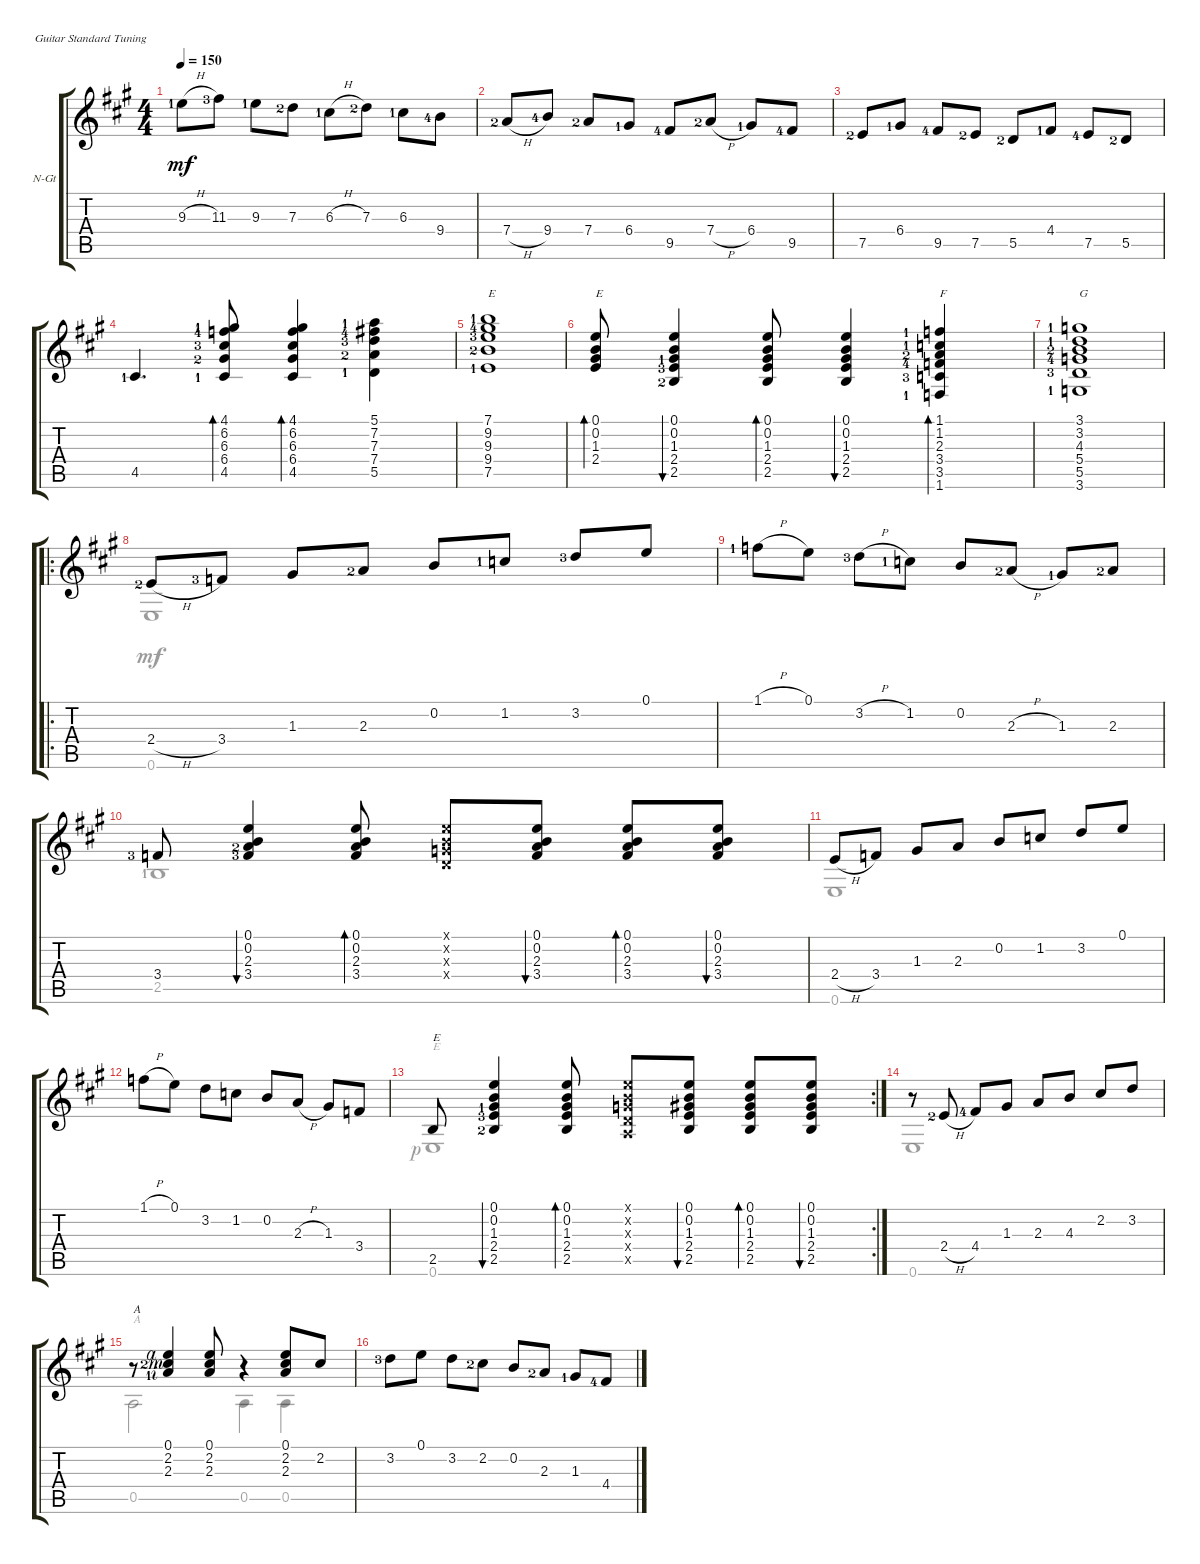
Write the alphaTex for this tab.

\defaultSystemsLayout 4
\bracketExtendMode groupsimilarinstruments
\firstSystemTrackNameOrientation horizontal
\otherSystemsTrackNameOrientation horizontal
\track ("Nylon Guitar" "N-Gt") {instrument acousticguitarsteel}
\staff {score tabs}
\tuning (E4 B3 G3 D3 A2 E2)
\voice
\ts (4 4)
\tempo 150
\clef g2
\ks a
9.3{h lf 2}.8{dy mf} 11.3{lf 4}.8 9.3{lf 2}.8 7.3{lf 3}.8 6.3{h lf 2}.8 7.3{lf 3}.8 6.3{lf 2}.8 9.4{lf 5}.8 |
7.4{h lf 3}.8 9.4{lf 5}.8 7.4{lf 3}.8 6.4{lf 2}.8 9.5{lf 5}.8 7.4{h lf 3}.8 6.4{lf 2}.8 9.5{lf 5}.8 |
7.5{lf 3}.8 6.4{lf 2}.8 9.5{lf 5}.8 7.5{lf 3}.8 5.5{lf 3}.8 4.4{lf 2}.8 7.5{lf 5}.8 5.5{lf 3}.8 |
4.5{lf 2}.4{d} (4.5{lf 2} 6.4{lf 3} 6.3{lf 4} 6.2{lf 5} 4.1{lf 2}).8{bd 30} (4.5 6.4 6.3 6.2 4.1).4{bd 30} (5.1{lf 2} 7.2{lf 5} 7.3{lf 4} 7.4{lf 3} 5.5{lf 2}).4 |
(7.1{lf 2} 9.2{lf 5} 9.3{lf 4} 9.4{lf 3} 7.5{lf 2}).1{txt "E"} |
(0.1 0.2 1.3 2.4).8{bd 30 txt "E"} (1.3{lf 2} 2.4{lf 4} 2.5{lf 3} 0.2 0.1).4{bu 30} (1.3 2.4 2.5 0.2 0.1).8{bd 30} (1.3 2.4 2.5 0.2 0.1).4{bu 30} (1.1{lf 2} 1.2{lf 2} 2.3{lf 3} 3.4{lf 5} 3.5{lf 4} 1.6{lf 2}).4{bd 30 txt "F"} |
(3.1{lf 2} 3.2{lf 2} 4.3{lf 3} 5.4{lf 5} 5.5{lf 4} 3.6{lf 2}).1{txt "G"} |
\ro
2.4{h lf 3}.8 3.4{lf 4}.8 1.3.8 2.3{lf 3}.8 0.2.8 1.2{lf 2}.8 3.2{lf 4}.8 0.1.8 |
1.1{h lf 2}.8 0.1.8 3.2{h lf 4}.8 1.2{lf 2}.8 0.2.8 2.3{h lf 3}.8 1.3{lf 2}.8 2.3{lf 3}.8 |
3.4{lf 4}.8 (3.4{lf 4} 2.3{lf 3} 0.2 0.1).4{bu 30} (0.1 0.2 2.3 3.4).8{bd 30} (0.4{x} 0.3{x} 0.2{x} 0.1{x}).8 (0.1 0.2 2.3 3.4).8{bu 30} (0.1 0.2 2.3 3.4).8{bd 30} (0.1 0.2 2.3 3.4).8{bu 30} |
2.4{h}.8 3.4.8 1.3.8 2.3.8 0.2.8 1.2.8 3.2.8 0.1.8 |
1.1{h}.8 0.1.8 3.2.8 1.2.8 0.2.8 2.3{h}.8 1.3.8 3.4.8 |
\rc 2
2.5.8{txt "E"} (2.5{lf 3} 2.4{lf 4} 1.3{lf 2} 0.2 0.1).4{bu 30} (2.5 2.4 1.3 0.2 0.1).8{bd 30} (0.1{x} 0.2{x} 0.3{x} 0.4{x} 0.5{x}).8 (2.5 2.4 1.3 0.2 0.1).8{bu 30} (2.5 2.4 1.3 0.2 0.1).8{bd 30} (2.5 2.4 1.3 0.2 0.1).8{bu 30} |
r.8 2.4{h lf 3}.8 4.4{lf 5}.8 1.3.8 2.3.8 4.3.8 2.2.8 3.2.8 |
r.8{txt "A"} (0.1{rf 4} 2.2{lf 3 rf 3} 2.3{lf 2 rf 2}).4 (2.3 2.2 0.1).8 r.4 (0.1 2.2 2.3).8 2.2.8 |
3.2{lf 4}.8 0.1.8 3.2.8 2.2{lf 3}.8 0.2.8 2.3{lf 3}.8 1.3{lf 2}.8 4.4{lf 5}.8
\voice
\clef g2
\ottava regular
\simile none
\ks a
|
|
|
|
|
|
|
0.6.1 |
|
2.5{lf 2}.1 |
0.6.1 |
|
0.6{rf 1}.1{txt "E"} |
0.6.1 |
0.5.2{txt "A"} 0.5.4 0.5.4 |
